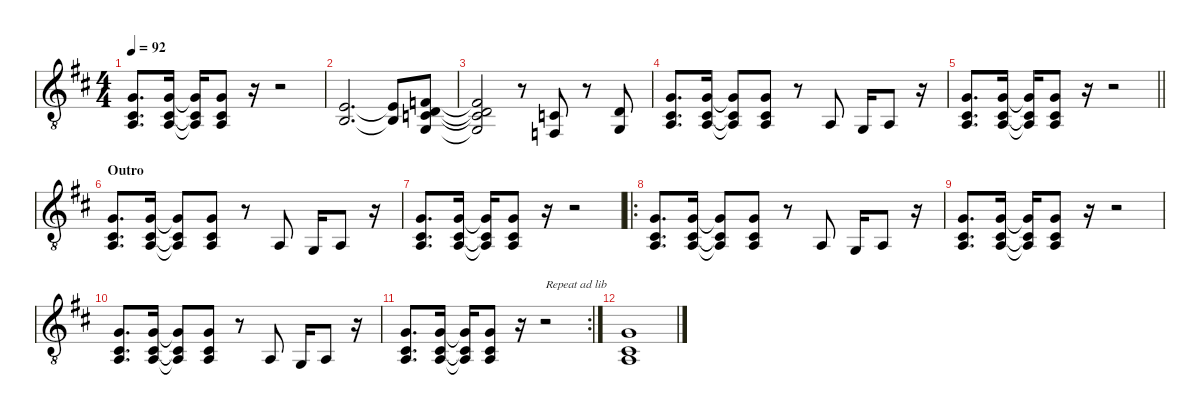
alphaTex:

\defaultSystemsLayout 4
\hideDynamics
\bracketExtendMode groupsimilarinstruments
\singleTrackTrackNamePolicy hidden
\multiTrackTrackNamePolicy hidden
\otherSystemsTrackNameOrientation horizontal
\track ("Clavinet (right hand)" "clav.") {instrument clavinet}
\staff {score}
\tuning (E3 B2 G2 D2 A1 E1)
\ts (4 4)
\tempo 92
\clef g2
\ottava 8vb
\ks d
(8.2{acc forcenatural} 6.3{acc #} 7.4{acc forcenatural}).8{d dy f beam Up} (8.2{acc forcenatural} 6.3{acc #} 7.4{acc forcenatural}).16{beam Up} (8.2{t acc forcenatural} 6.3{t acc #} 7.4{t acc forcenatural}).16{beam Up} (8.2{acc forcenatural} 6.3{acc #} 7.4{acc forcenatural}).8{beam Up} r.16{beam Up} r.2{beam Up} |
(5.2{acc forcenatural} 4.3{acc forcenatural}).2{d beam Up} (5.2{t acc forcenatural} 4.3{t acc forcenatural}).8{beam Up} (6.2{acc forcenatural} 7.3{acc forcenatural} 10.4{acc forcenatural} 10.5{acc forcenatural}).8{beam Up} |
(6.2{t acc forcenatural} 7.3{t acc forcenatural} 10.4{t acc forcenatural} 10.5{t acc forcenatural}).2{beam Up} r.8{beam Up} (5.3{acc forcenatural} 3.4{acc forcenatural}).8{beam Up} r.8{beam Up} (7.3{acc forcenatural} 5.4{acc forcenatural}).8{beam Up} |
(8.2{acc forcenatural} 6.3{acc #} 7.4{acc forcenatural}).8{d beam Up} (8.2{acc forcenatural} 6.3{acc #} 7.4{acc forcenatural}).16{beam Up} (8.2{t acc forcenatural} 6.3{t acc #} 7.4{t acc forcenatural}).8{beam Up} (8.2{acc forcenatural} 6.3{acc #} 7.4{acc forcenatural}).8{beam Up} r.8{beam Up} 2.3{acc forcenatural}.8{beam Up} 0.3{acc forcenatural}.16{beam Up} 2.3{acc forcenatural}.8{beam Up} r.16{beam Up} |
\barLineRight lightlight
(8.2{acc forcenatural} 6.3{acc #} 7.4{acc forcenatural}).8{d beam Up} (8.2{acc forcenatural} 6.3{acc #} 7.4{acc forcenatural}).16{beam Up} (8.2{t acc forcenatural} 6.3{t acc #} 7.4{t acc forcenatural}).16{beam Up} (8.2{acc forcenatural} 6.3{acc #} 7.4{acc forcenatural}).8{beam Up} r.16{beam Up} r.2{beam Up} |
\section ("" "Outro")
(8.2{acc forcenatural} 6.3{acc #} 7.4{acc forcenatural}).8{d beam Up} (8.2{acc forcenatural} 6.3{acc #} 7.4{acc forcenatural}).16{beam Up} (8.2{t acc forcenatural} 6.3{t acc #} 7.4{t acc forcenatural}).8{beam Up} (8.2{acc forcenatural} 6.3{acc #} 7.4{acc forcenatural}).8{beam Up} r.8{beam Up} 2.3{acc forcenatural}.8{beam Up} 0.3{acc forcenatural}.16{beam Up} 2.3{acc forcenatural}.8{beam Up} r.16{beam Up} |
(8.2{acc forcenatural} 6.3{acc #} 7.4{acc forcenatural}).8{d beam Up} (8.2{acc forcenatural} 6.3{acc #} 7.4{acc forcenatural}).16{beam Up} (8.2{t acc forcenatural} 6.3{t acc #} 7.4{t acc forcenatural}).16{beam Up} (8.2{acc forcenatural} 6.3{acc #} 7.4{acc forcenatural}).8{beam Up} r.16{beam Up} r.2{beam Up} |
\ro
(8.2{acc forcenatural} 6.3{acc #} 7.4{acc forcenatural}).8{d beam Up} (8.2{acc forcenatural} 6.3{acc #} 7.4{acc forcenatural}).16{beam Up} (8.2{t acc forcenatural} 6.3{t acc #} 7.4{t acc forcenatural}).8{beam Up} (8.2{acc forcenatural} 6.3{acc #} 7.4{acc forcenatural}).8{beam Up} r.8{beam Up} 2.3{acc forcenatural}.8{beam Up} 0.3{acc forcenatural}.16{beam Up} 2.3{acc forcenatural}.8{beam Up} r.16{beam Up} |
(8.2{acc forcenatural} 6.3{acc #} 7.4{acc forcenatural}).8{d beam Up} (8.2{acc forcenatural} 6.3{acc #} 7.4{acc forcenatural}).16{beam Up} (8.2{t acc forcenatural} 6.3{t acc #} 7.4{t acc forcenatural}).16{beam Up} (8.2{acc forcenatural} 6.3{acc #} 7.4{acc forcenatural}).8{beam Up} r.16{beam Up} r.2{beam Up} |
(8.2{acc forcenatural} 6.3{acc #} 7.4{acc forcenatural}).8{d beam Up} (8.2{acc forcenatural} 6.3{acc #} 7.4{acc forcenatural}).16{beam Up} (8.2{t acc forcenatural} 6.3{t acc #} 7.4{t acc forcenatural}).8{beam Up} (8.2{acc forcenatural} 6.3{acc #} 7.4{acc forcenatural}).8{beam Up} r.8{beam Up} 2.3{acc forcenatural}.8{beam Up} 0.3{acc forcenatural}.16{beam Up} 2.3{acc forcenatural}.8{beam Up} r.16{beam Up} |
\rc 2
(8.2{acc forcenatural} 6.3{acc #} 7.4{acc forcenatural}).8{d beam Up} (8.2{acc forcenatural} 6.3{acc #} 7.4{acc forcenatural}).16{beam Up} (8.2{t acc forcenatural} 6.3{t acc #} 7.4{t acc forcenatural}).16{beam Up} (8.2{acc forcenatural} 6.3{acc #} 7.4{acc forcenatural}).8{beam Up} r.16{beam Up} r.2{txt "Repeat ad lib" beam Up} |
(8.2{acc forcenatural} 6.3{acc #} 7.4{acc forcenatural}).1{beam Up}
